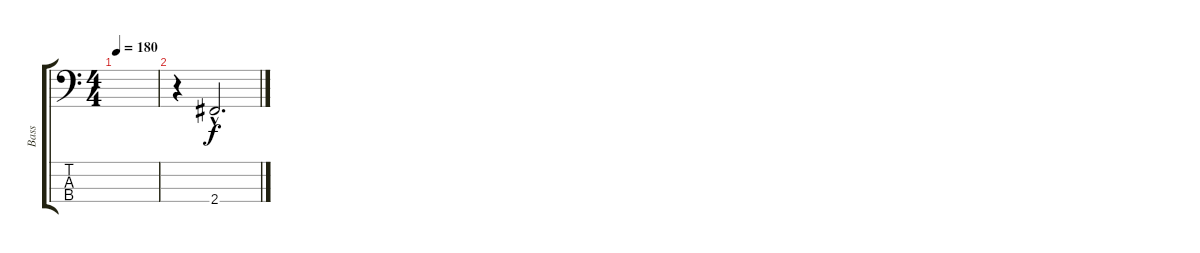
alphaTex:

\track ("Bass" "Bass") {instrument electricbasspick}
\staff {score tabs}
\tuning (G2 D2 A1 E1) {hide}
\ts (4 4)
\tempo 180
\clef f4
\ks c
|
r.4 2.4{hac}.2{d}
